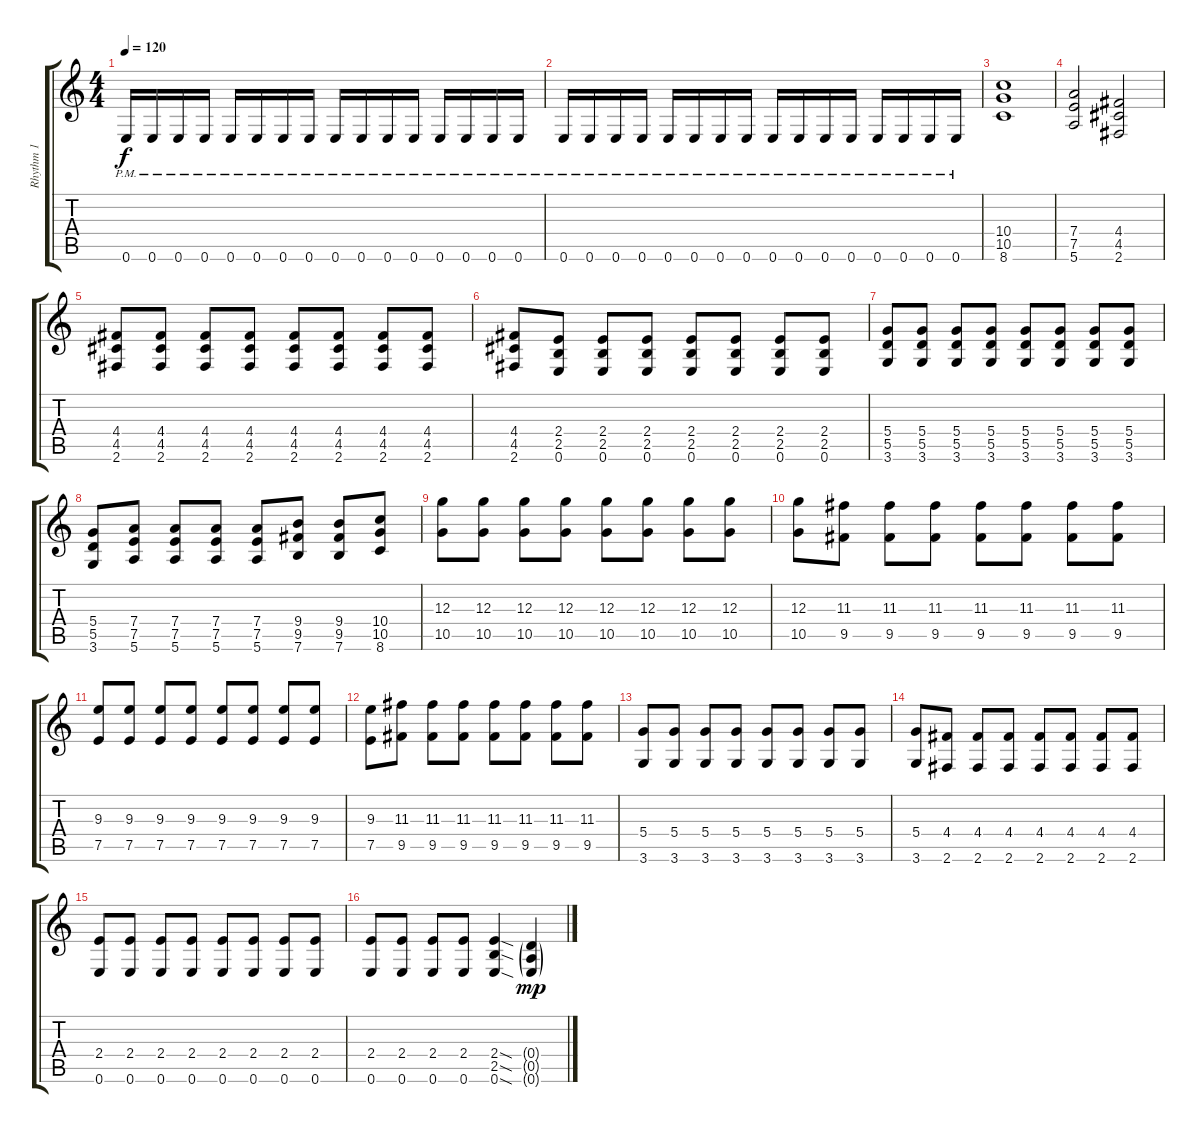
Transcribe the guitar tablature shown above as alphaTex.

\track ("Rhythm 1" "Rhythm 1") {instrument distortionguitar}
\staff {score tabs}
\tuning (E4 B3 G3 D3 A2 E2) {hide}
\ts (4 4)
\tempo 120
\clef g2
\ks c
0.6{pm}.16{dy f} 0.6{pm}.16 0.6{pm}.16 0.6{pm}.16 0.6{pm}.16 0.6{pm}.16 0.6{pm}.16 0.6{pm}.16 0.6{pm}.16 0.6{pm}.16 0.6{pm}.16 0.6{pm}.16 0.6{pm}.16 0.6{pm}.16 0.6{pm}.16 0.6{pm}.16 |
0.6{pm}.16 0.6{pm}.16 0.6{pm}.16 0.6{pm}.16 0.6{pm}.16 0.6{pm}.16 0.6{pm}.16 0.6{pm}.16 0.6{pm}.16 0.6{pm}.16 0.6{pm}.16 0.6{pm}.16 0.6{pm}.16 0.6{pm}.16 0.6{pm}.16 0.6{pm}.16 |
(10.4 10.5 8.6).1 |
(7.4 7.5 5.6).2 (4.4 4.5 2.6).2 |
(4.4 4.5 2.6).8 (4.4 4.5 2.6).8 (4.4 4.5 2.6).8 (4.4 4.5 2.6).8 (4.4 4.5 2.6).8 (4.4 4.5 2.6).8 (4.4 4.5 2.6).8 (4.4 4.5 2.6).8 |
(4.4 4.5 2.6).8 (2.4 2.5 0.6).8 (2.4 2.5 0.6).8 (2.4 2.5 0.6).8 (2.4 2.5 0.6).8 (2.4 2.5 0.6).8 (2.4 2.5 0.6).8 (2.4 2.5 0.6).8 |
(5.4 5.5 3.6).8 (5.4 5.5 3.6).8 (5.4 5.5 3.6).8 (5.4 5.5 3.6).8 (5.4 5.5 3.6).8 (5.4 5.5 3.6).8 (5.4 5.5 3.6).8 (5.4 5.5 3.6).8 |
(5.4 5.5 3.6).8 (7.4 7.5 5.6).8 (7.4 7.5 5.6).8 (7.4 7.5 5.6).8 (7.4 7.5 5.6).8 (9.4 9.5 7.6).8 (9.4 9.5 7.6).8 (10.4 10.5 8.6).8 |
(12.3 10.5).8 (12.3 10.5).8 (12.3 10.5).8 (12.3 10.5).8 (12.3 10.5).8 (12.3 10.5).8 (12.3 10.5).8 (12.3 10.5).8 |
(12.3 10.5).8 (11.3 9.5).8 (11.3 9.5).8 (11.3 9.5).8 (11.3 9.5).8 (11.3 9.5).8 (11.3 9.5).8 (11.3 9.5).8 |
(9.3 7.5).8 (9.3 7.5).8 (9.3 7.5).8 (9.3 7.5).8 (9.3 7.5).8 (9.3 7.5).8 (9.3 7.5).8 (9.3 7.5).8 |
(9.3 7.5).8 (11.3 9.5).8 (11.3 9.5).8 (11.3 9.5).8 (11.3 9.5).8 (11.3 9.5).8 (11.3 9.5).8 (11.3 9.5).8 |
(5.4 3.6).8 (5.4 3.6).8 (5.4 3.6).8 (5.4 3.6).8 (5.4 3.6).8 (5.4 3.6).8 (5.4 3.6).8 (5.4 3.6).8 |
(5.4 3.6).8 (4.4 2.6).8 (4.4 2.6).8 (4.4 2.6).8 (4.4 2.6).8 (4.4 2.6).8 (4.4 2.6).8 (4.4 2.6).8 |
(2.4 0.6).8 (2.4 0.6).8 (2.4 0.6).8 (2.4 0.6).8 (2.4 0.6).8 (2.4 0.6).8 (2.4 0.6).8 (2.4 0.6).8 |
(2.4 0.6).8 (2.4 0.6).8 (2.4 0.6).8 (2.4 0.6).8 (2.4{sod} 2.5{sod} 0.6{sod}).4 (0.4{g} 0.5{g} 0.6{g}).4{dy mp}
